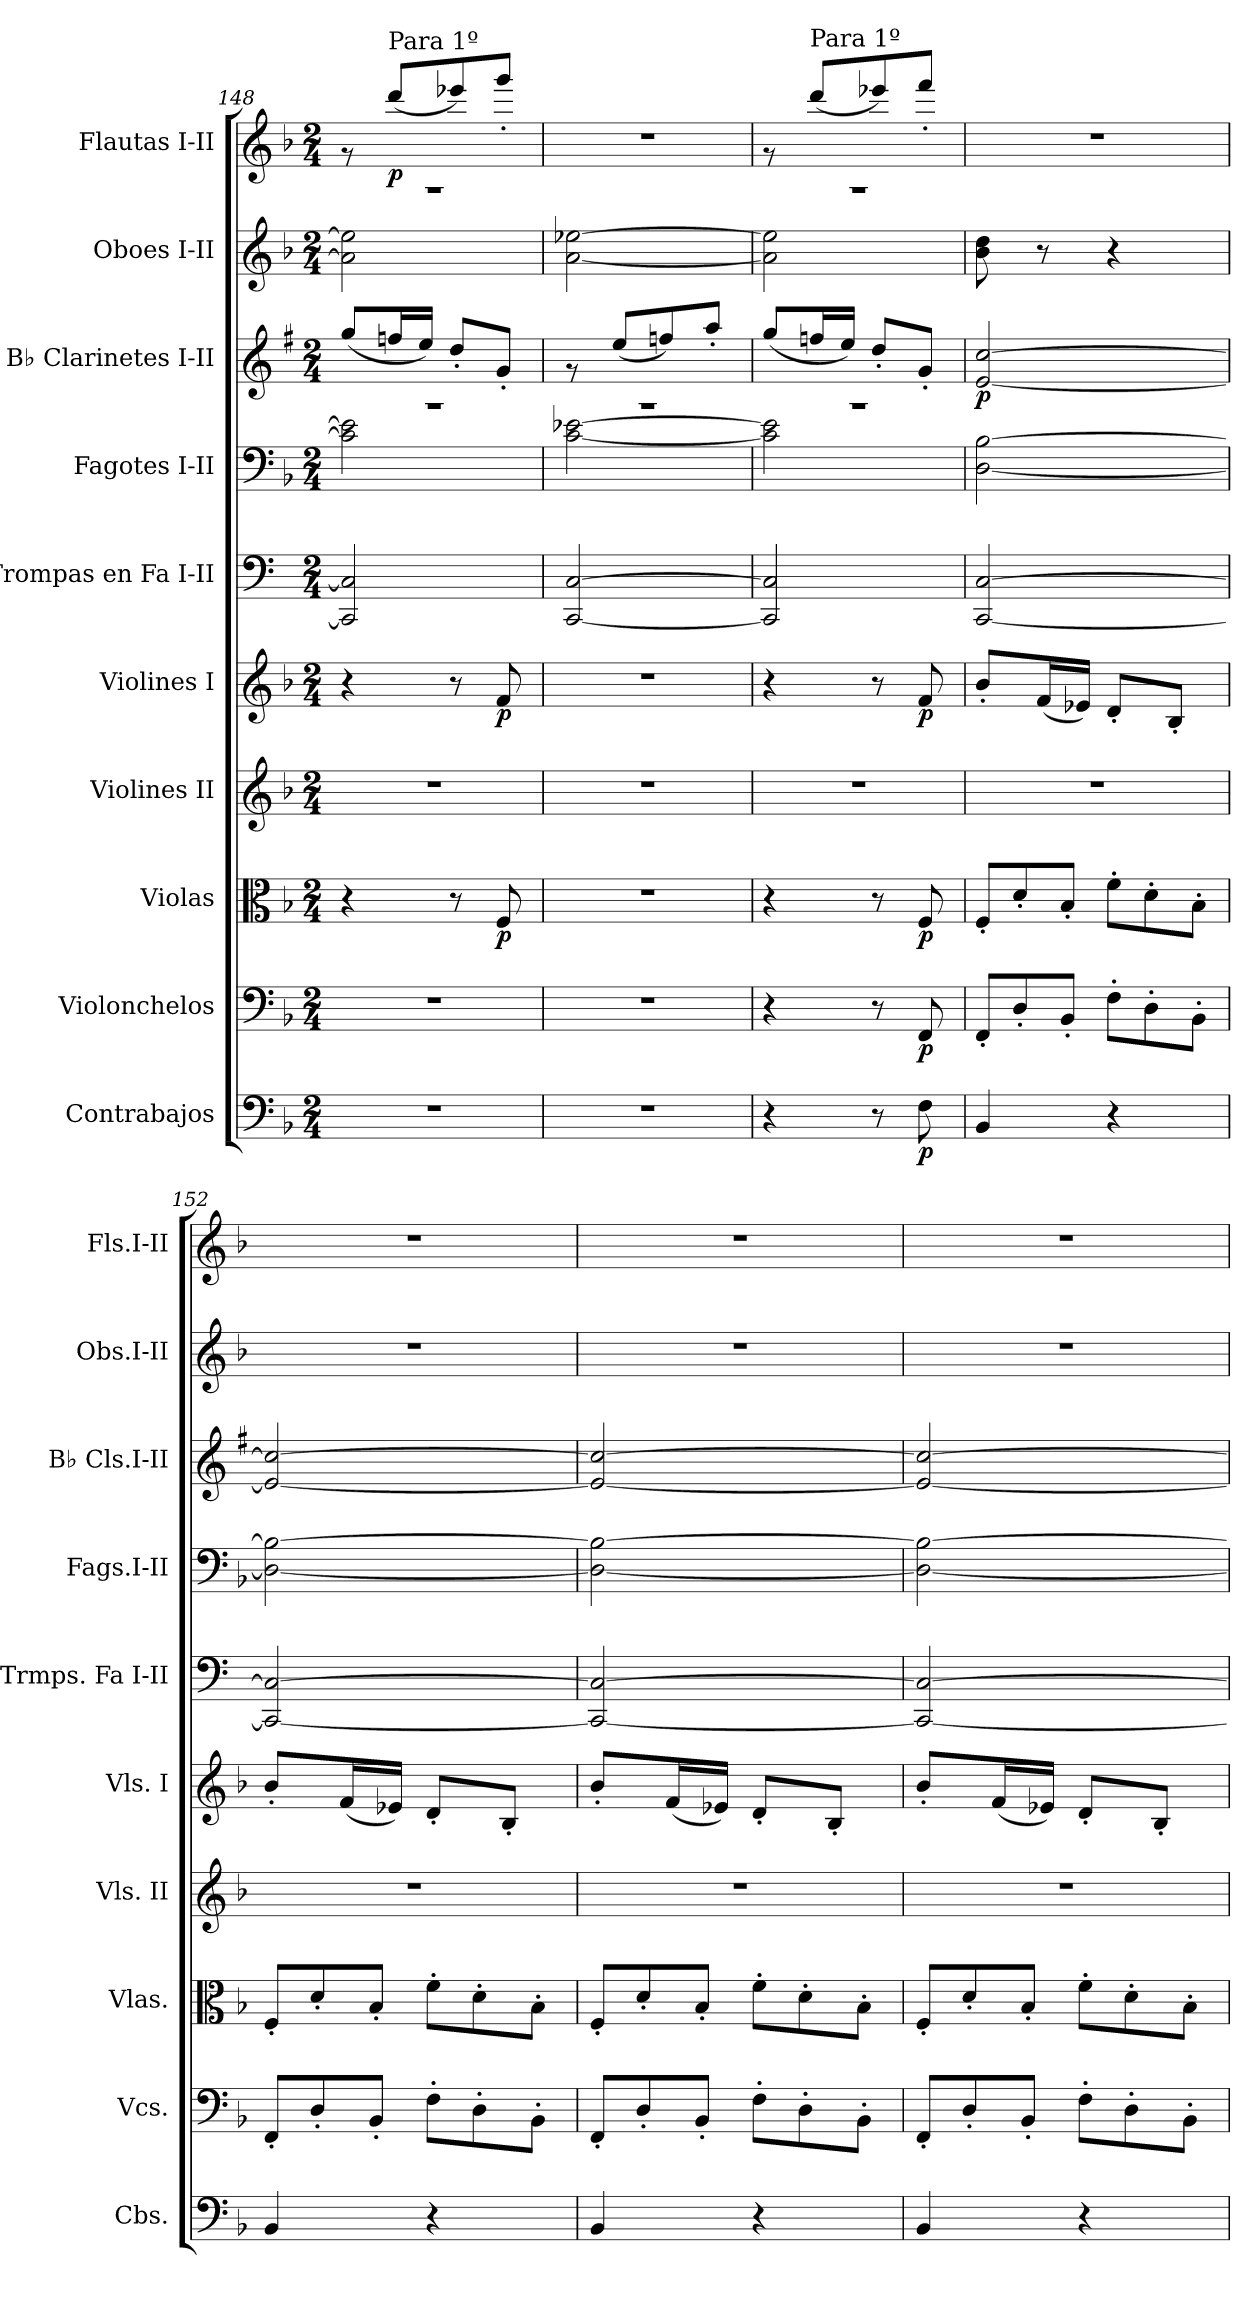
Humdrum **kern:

**kern	**dynam	**kern	**dynam	**kern	**dynam	**kern	**kern	**dynam	**kern	**kern	**kern	**dynam	**kern	**kern	**dynam
*part10	*part10	*part9	*part9	*part8	*part8	*part7	*part6	*part6	*part5	*part4	*part3	*part3	*part2	*part1	*part1
*staff10	*staff10	*staff9	*staff9	*staff8	*staff8	*staff7	*staff6	*staff6	*staff5	*staff4	*staff3	*staff3	*staff2	*staff1	*staff1
*I"Contrabajos	*	*I"Violonchelos	*	*I"Violas	*	*I"Violines II	*I"Violines I	*	*I"Trompas en Fa I-II	*I"Fagotes I-II	*I"B♭ Clarinetes I-II	*	*I"Oboes I-II	*I"Flautas I-II	*
*I'Cbs.	*	*I'Vcs.	*	*I'Vlas.	*	*I'Vls. II	*I'Vls. I	*	*I'Trmps. Fa I-II	*I'Fags.I-II	*I'B♭ Cls.I-II	*	*I'Obs.I-II	*I'Fls.I-II	*
*clefF4	*	*clefF4	*	*clefC3	*	*clefG2	*clefG2	*	*clefF4	*clefF4	*clefG2	*	*clefG2	*clefG2	*
*ITrd7c12	*	*	*	*	*	*	*	*	*ITrd4c7	*	*ITrd1c2	*	*	*	*
*k[b-]	*	*k[b-]	*	*k[b-]	*	*k[b-]	*k[b-]	*	*k[b-]	*k[b-]	*k[b-]	*	*k[b-]	*k[b-]	*
*M2/4	*	*M2/4	*	*M2/4	*	*M2/4	*M2/4	*	*M2/4	*M2/4	*M2/4	*	*M2/4	*M2/4	*
=148	=148	=148	=148	=148	=148	=148	=148	=148	=148	=148	=148	=148	=148	=148	=148
*	*	*	*	*	*	*	*	*	*	*	*^	*	*	*^	*
2r	.	2r	.	4r	.	2r	4r	.	2FFF/] 2FF/]	2c\] 2e-\]	2rA	(8ff/L	.	2a\] 2ee-\]	2rA	8r	.
!	!	!	!	!	!	!	!	!	!	!	!	!	!	!	!	!LO:TX:a:t=Para 1º	!
!	!	!	!	!	!	!	!	!	!	!	!	!	!	!	!	!	!LO:DY:b
.	.	.	.	.	.	.	.	.	.	.	.	16ee-X/L	.	.	.	(>8ddd/L	p
.	.	.	.	.	.	.	.	.	.	.	.	16dd/JJ)	.	.	.	.	.
.	.	.	.	8r	.	.	8r	.	.	.	.	8cc'/L	.	.	.	8eee-X/)	.
!	!	!	!	!	!LO:DY:b	!	!	!LO:DY:b	!	!	!	!	!	!	!	!	!
.	.	.	.	8F/	p	.	8f/	p	.	.	.	8f'/J	.	.	.	8ggg'/J	.
*	*	*	*	*	*	*	*	*	*	*	*	*	*	*	*v	*v	*
=149	=149	=149	=149	=149	=149	=149	=149	=149	=149	=149	=149	=149	=149	=149	=149	=149
2r	.	2r	.	2r	.	2r	2r	.	[2FFF/ [2FF/	[2c\ [2e-X\	2rA	8r	.	[2a\ [2ee-X\	2r	.
.	.	.	.	.	.	.	.	.	.	.	.	(8dd/L	.	.	.	.
.	.	.	.	.	.	.	.	.	.	.	.	8ee-X/)	.	.	.	.
.	.	.	.	.	.	.	.	.	.	.	.	8gg'/J	.	.	.	.
=150	=150	=150	=150	=150	=150	=150	=150	=150	=150	=150	=150	=150	=150	=150	=150	=150
*	*	*	*	*	*	*	*	*	*	*	*	*	*	*	*^	*
4r	.	4r	.	4r	.	2r	4r	.	2FFF/] 2FF/]	2c\] 2e-\]	2rA	(8ff/L	.	2a\] 2ee-\]	2rA	8r	.
!	!	!	!	!	!	!	!	!	!	!	!	!	!	!	!	!LO:TX:a:t=Para 1º	!
.	.	.	.	.	.	.	.	.	.	.	.	16ee-X/L	.	.	.	(>8ddd/L	.
.	.	.	.	.	.	.	.	.	.	.	.	16dd/JJ)	.	.	.	.	.
8r	.	8r	.	8r	.	.	8r	.	.	.	.	8cc'/L	.	.	.	8eee-X/)	.
!	!LO:DY:b	!	!LO:DY:b	!	!LO:DY:b	!	!	!LO:DY:b	!	!	!	!	!	!	!	!	!
8FF\	p	8FF/	p	8F/	p	.	8f/	p	.	.	.	8f'/J	.	.	.	8fff'/J	.
*	*	*	*	*	*	*	*	*	*	*	*v	*v	*	*	*v	*v	*
!!LO:PB:g=z
=151	=151	=151	=151	=151	=151	=151	=151	=151	=151	=151	=151	=151	=151	=151	=151
*	*	*Xtuplet	*	*Xtuplet	*	*	*	*	*	*	*	*	*	*	*
*	*	*	*	*	*	*	*	*	*	*	*^	*	*	*^	*
!	!	!	!	!	!	!	!	!	!	!	!	!	!LO:DY:b	!	!	!	!
*	*	*	*	*	*	*	*	*	*	*	*v	*v	*	*	*v	*v	*
4BBB-/	.	12FF'/L	.	12F'/L	.	2r	8b-'/L	.	[2FFF/ [2FF/	[2D\ [2B-\	[2d/ [2b-/	p	8b-\ 8dd\	2r	.
.	.	12D'/	.	12d'/	.	.	.	.	.	.	.	.	.	.	.
.	.	.	.	.	.	.	(16f/L	.	.	.	.	.	8r	.	.
.	.	12BB-'/J	.	12B-'/J	.	.	.	.	.	.	.	.	.	.	.
.	.	.	.	.	.	.	16e-X/JJ)	.	.	.	.	.	.	.	.
4r	.	12F'\L	.	12f'\L	.	.	8d'/L	.	.	.	.	.	4r	.	.
.	.	12D'\	.	12d'\	.	.	.	.	.	.	.	.	.	.	.
.	.	.	.	.	.	.	8B-'/J	.	.	.	.	.	.	.	.
.	.	12BB-'\J	.	12B-'\J	.	.	.	.	.	.	.	.	.	.	.
=152	=152	=152	=152	=152	=152	=152	=152	=152	=152	=152	=152	=152	=152	=152	=152
4BBB-/	.	12FF'/L	.	12F'/L	.	2r	8b-'/L	.	2FFF/_ 2FF/_	2D\_ 2B-\_	2d/_ 2b-/_	.	2r	2r	.
.	.	12D'/	.	12d'/	.	.	.	.	.	.	.	.	.	.	.
.	.	.	.	.	.	.	(16f/L	.	.	.	.	.	.	.	.
.	.	12BB-'/J	.	12B-'/J	.	.	.	.	.	.	.	.	.	.	.
.	.	.	.	.	.	.	16e-X/JJ)	.	.	.	.	.	.	.	.
4r	.	12F'\L	.	12f'\L	.	.	8d'/L	.	.	.	.	.	.	.	.
.	.	12D'\	.	12d'\	.	.	.	.	.	.	.	.	.	.	.
.	.	.	.	.	.	.	8B-'/J	.	.	.	.	.	.	.	.
.	.	12BB-'\J	.	12B-'\J	.	.	.	.	.	.	.	.	.	.	.
=153	=153	=153	=153	=153	=153	=153	=153	=153	=153	=153	=153	=153	=153	=153	=153
4BBB-/	.	12FF'/L	.	12F'/L	.	2r	8b-'/L	.	2FFF/_ 2FF/_	2D\_ 2B-\_	2d/_ 2b-/_	.	2r	2r	.
.	.	12D'/	.	12d'/	.	.	.	.	.	.	.	.	.	.	.
.	.	.	.	.	.	.	(16f/L	.	.	.	.	.	.	.	.
.	.	12BB-'/J	.	12B-'/J	.	.	.	.	.	.	.	.	.	.	.
.	.	.	.	.	.	.	16e-X/JJ)	.	.	.	.	.	.	.	.
4r	.	12F'\L	.	12f'\L	.	.	8d'/L	.	.	.	.	.	.	.	.
.	.	12D'\	.	12d'\	.	.	.	.	.	.	.	.	.	.	.
.	.	.	.	.	.	.	8B-'/J	.	.	.	.	.	.	.	.
.	.	12BB-'\J	.	12B-'\J	.	.	.	.	.	.	.	.	.	.	.
=154	=154	=154	=154	=154	=154	=154	=154	=154	=154	=154	=154	=154	=154	=154	=154
4BBB-/	.	12FF'/L	.	12F'/L	.	2r	8b-'/L	.	2FFF/_ 2FF/_	2D\_ 2B-\_	2d/_ 2b-/_	.	2r	2r	.
.	.	12D'/	.	12d'/	.	.	.	.	.	.	.	.	.	.	.
.	.	.	.	.	.	.	(16f/L	.	.	.	.	.	.	.	.
.	.	12BB-'/J	.	12B-'/J	.	.	.	.	.	.	.	.	.	.	.
.	.	.	.	.	.	.	16e-X/JJ)	.	.	.	.	.	.	.	.
4r	.	12F'\L	.	12f'\L	.	.	8d'/L	.	.	.	.	.	.	.	.
.	.	12D'\	.	12d'\	.	.	.	.	.	.	.	.	.	.	.
.	.	.	.	.	.	.	8B-'/J	.	.	.	.	.	.	.	.
.	.	12BB-'\J	.	12B-'\J	.	.	.	.	.	.	.	.	.	.	.
=	=	=	=	=	=	=	=	=	=	=	=	=	=	=	=
*-	*-	*-	*-	*-	*-	*-	*-	*-	*-	*-	*-	*-	*-	*-	*-
